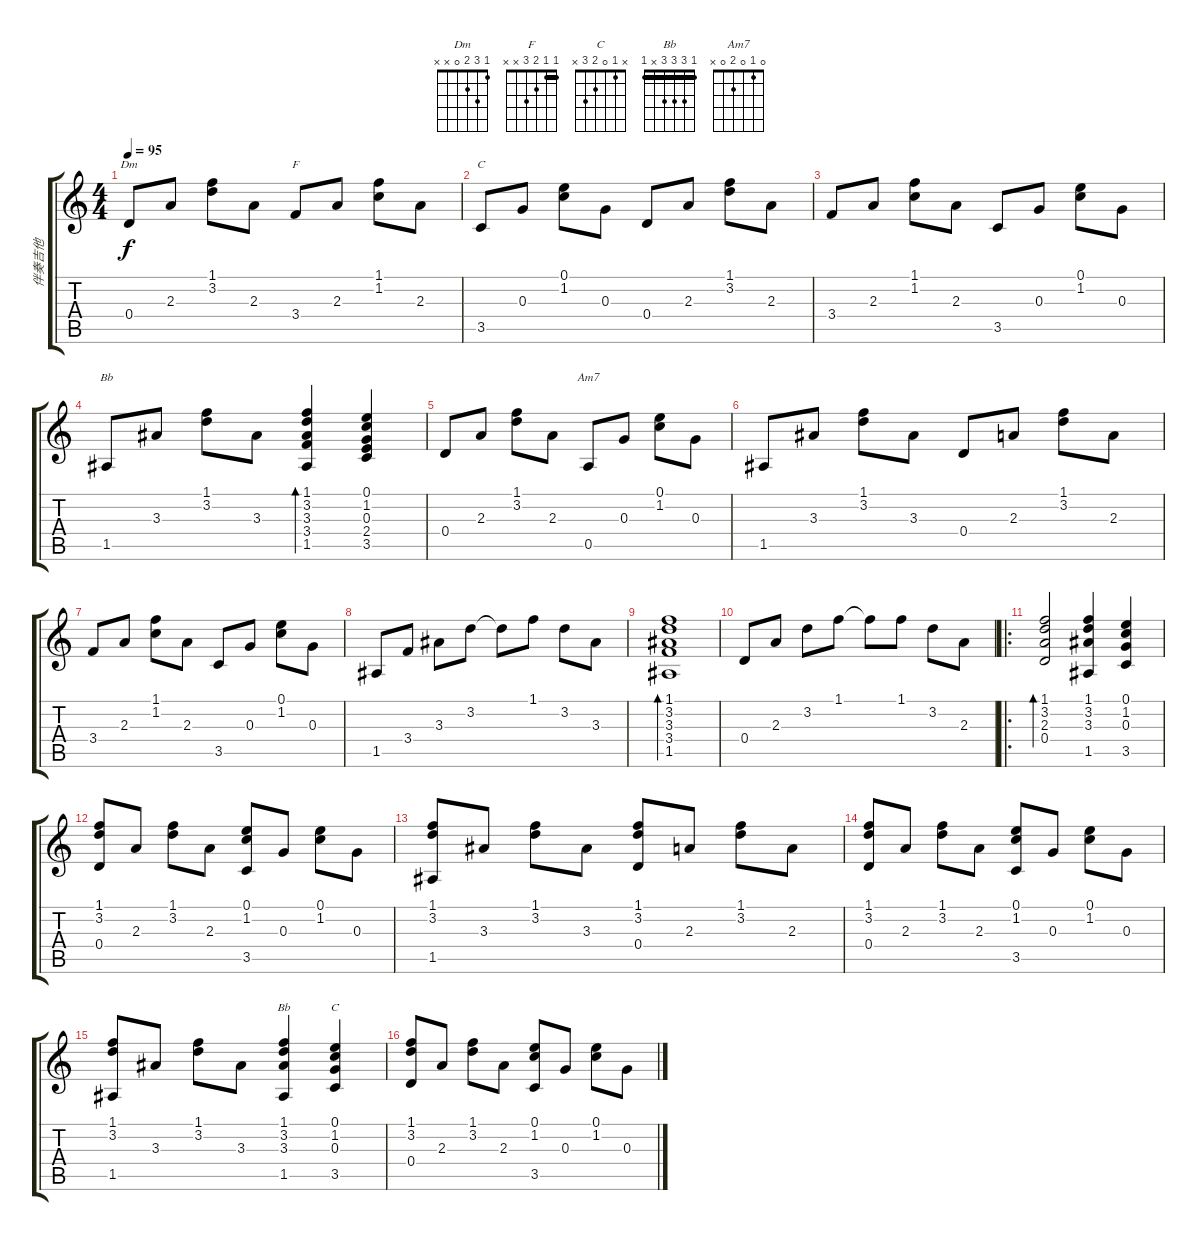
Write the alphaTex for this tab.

\track ("伴奏吉他" "伴奏吉他") {instrument acousticguitarsteel}
\staff {score tabs}
\tuning (E4 B3 G3 D3 A2 E2) {hide}
\chord ("Dm" 1 3 2 0 x x)
\chord ("F" 1 1 2 3 x x) {barre 1}
\chord ("C" 0 1 0 2 3 x)
\chord ("Bb" 1 3 3 3 1 x) {barre 1}
\chord ("Am7" 0 1 0 2 0 x)
\chord ("Bb" 1 3 3 3 x 1) {barre 1}
\chord ("C" x 1 0 2 3 x)
\ts (4 4)
\tempo 95
\clef g2
\ks c
0.4.8{ch "Dm" dy f} 2.3.8 (1.1 3.2).8 2.3.8 3.4.8{ch "F"} 2.3.8 (1.1 1.2).8 2.3.8 |
3.5.8{ch "C"} 0.3.8 (0.1 1.2).8 0.3.8 0.4.8 2.3.8 (1.1 3.2).8 2.3.8 |
3.4.8 2.3.8 (1.1 1.2).8 2.3.8 3.5.8 0.3.8 (0.1 1.2).8 0.3.8 |
1.5.8{ch "Bb"} 3.3.8 (1.1 3.2).8 3.3.8 (1.1 3.2 3.3 3.4 1.5).4{bd 120} (0.1 1.2 0.3 2.4 3.5).4 |
0.4.8 2.3.8 (1.1 3.2).8 2.3.8 0.5.8{ch "Am7"} 0.3.8 (0.1 1.2).8 0.3.8 |
1.5.8 3.3.8 (1.1 3.2).8 3.3.8 0.4.8 2.3.8 (1.1 3.2).8 2.3.8 |
3.4.8 2.3.8 (1.1 1.2).8 2.3.8 3.5.8 0.3.8 (0.1 1.2).8 0.3.8 |
1.5.8 3.4.8 3.3.8 3.2.8 3.2{t}.8 1.1.8 3.2.8 3.3.8 |
(1.1 3.2 3.3 3.4 1.5).1{bd 120} |
0.4.8 2.3.8 3.2.8 1.1.8 1.1{t}.8 1.1.8 3.2.8 2.3.8 |
\ro
(1.1 3.2 2.3 0.4).2{bd 240} (1.1 3.2 3.3 1.5).4 (0.1 1.2 0.3 3.5).4 |
(1.1 3.2 0.4).8 2.3.8 (1.1 3.2).8 2.3.8 (0.1 1.2 3.5).8 0.3.8 (0.1 1.2).8 0.3.8 |
(1.1 3.2 1.5).8 3.3.8 (1.1 3.2).8 3.3.8 (1.1 3.2 0.4).8 2.3.8 (1.1 3.2).8 2.3.8 |
(1.1 3.2 0.4).8 2.3.8 (1.1 3.2).8 2.3.8 (0.1 1.2 3.5).8 0.3.8 (0.1 1.2).8 0.3.8 |
(1.1 3.2 1.5).8 3.3.8 (1.1 3.2).8 3.3.8 (1.1 3.2 3.3 1.5).4{ch "Bb"} (0.1 1.2 0.3 3.5).4{ch "C"} |
(1.1 3.2 0.4).8 2.3.8 (1.1 3.2).8 2.3.8 (0.1 1.2 3.5).8 0.3.8 (0.1 1.2).8 0.3.8
